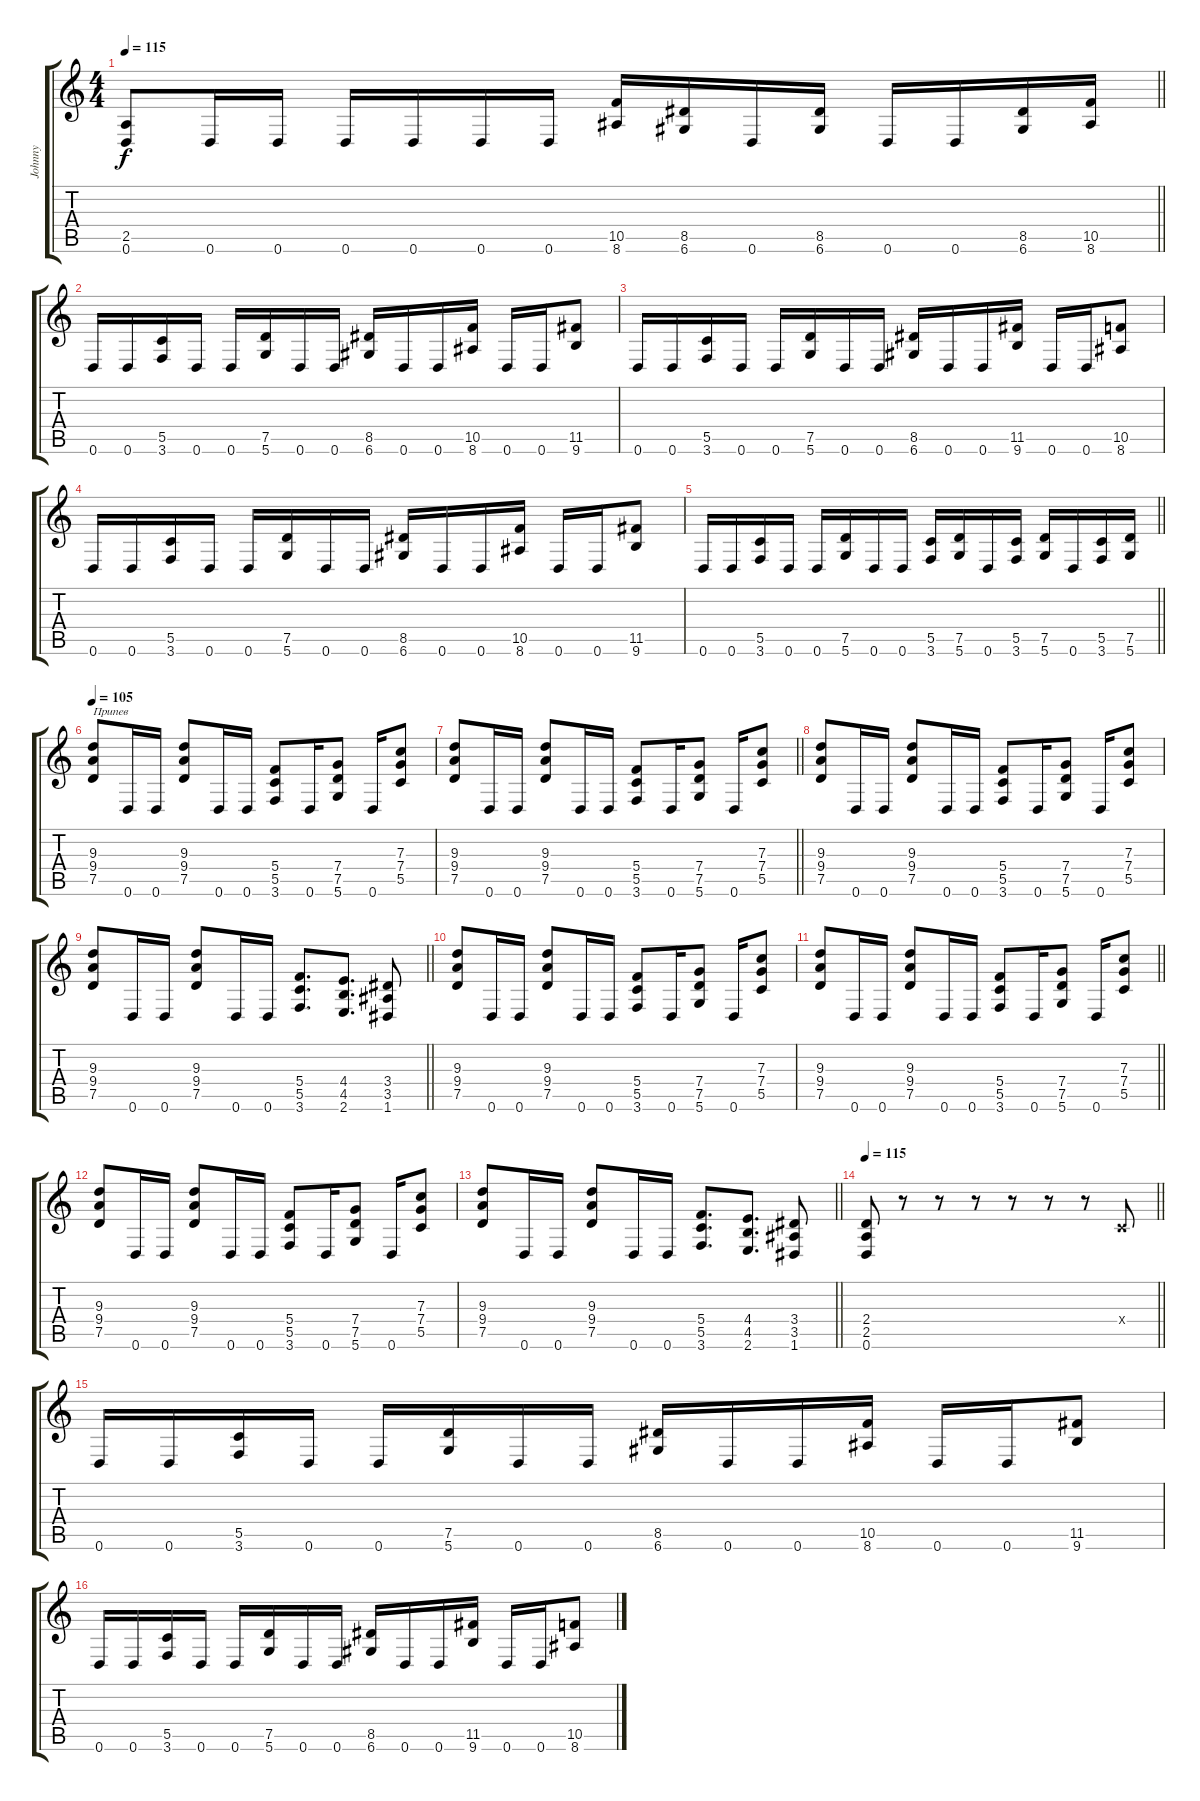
\track ("Johnny" "Johnny") {instrument distortionguitar}
\staff {score tabs}
\tuning (D4 A3 F3 C3 G2 D2) {hide}
\ts (4 4)
\tempo 115
\clef g2
\barLineRight lightlight
\ks c
(2.5 0.6).8{dy f} 0.6.16 0.6.16 0.6.16 0.6.16 0.6.16 0.6.16 (10.5 8.6).16 (8.5 6.6).16 0.6.16 (8.5 6.6).16 0.6.16 0.6.16 (8.5 6.6).16 (10.5 8.6).16 |
0.6.16 0.6.16 (5.5 3.6).16 0.6.16 0.6.16 (7.5 5.6).16 0.6.16 0.6.16 (8.5 6.6).16 0.6.16 0.6.16 (10.5 8.6).16 0.6.16 0.6.16 (11.5 9.6).8 |
0.6.16 0.6.16 (5.5 3.6).16 0.6.16 0.6.16 (7.5 5.6).16 0.6.16 0.6.16 (8.5 6.6).16 0.6.16 0.6.16 (11.5 9.6).16 0.6.16 0.6.16 (10.5 8.6).8 |
0.6.16 0.6.16 (5.5 3.6).16 0.6.16 0.6.16 (7.5 5.6).16 0.6.16 0.6.16 (8.5 6.6).16 0.6.16 0.6.16 (10.5 8.6).16 0.6.16 0.6.16 (11.5 9.6).8 |
\barLineRight lightlight
0.6.16 0.6.16 (5.5 3.6).16 0.6.16 0.6.16 (7.5 5.6).16 0.6.16 0.6.16 (5.5 3.6).16 (7.5 5.6).16 0.6.16 (5.5 3.6).16 (7.5 5.6).16 0.6.16 (5.5 3.6).16 (7.5 5.6).16 |
\tempo 105
(9.3 9.4 7.5).8{txt "Припев"} 0.6.16 0.6.16 (9.3 9.4 7.5).8 0.6.16 0.6.16 (5.4 5.5 3.6).8 0.6.16 (7.4 7.5 5.6).8 0.6.16 (7.3 7.4 5.5).8 |
\barLineRight lightlight
(9.3 9.4 7.5).8 0.6.16 0.6.16 (9.3 9.4 7.5).8 0.6.16 0.6.16 (5.4 5.5 3.6).8 0.6.16 (7.4 7.5 5.6).8 0.6.16 (7.3 7.4 5.5).8 |
(9.3 9.4 7.5).8 0.6.16 0.6.16 (9.3 9.4 7.5).8 0.6.16 0.6.16 (5.4 5.5 3.6).8 0.6.16 (7.4 7.5 5.6).8 0.6.16 (7.3 7.4 5.5).8 |
\barLineRight lightlight
(9.3 9.4 7.5).8 0.6.16 0.6.16 (9.3 9.4 7.5).8 0.6.16 0.6.16 (5.4 5.5 3.6).8{d} (4.4 4.5 2.6).8{d} (3.4 3.5 1.6).8 |
(9.3 9.4 7.5).8 0.6.16 0.6.16 (9.3 9.4 7.5).8 0.6.16 0.6.16 (5.4 5.5 3.6).8 0.6.16 (7.4 7.5 5.6).8 0.6.16 (7.3 7.4 5.5).8 |
\barLineRight lightlight
(9.3 9.4 7.5).8 0.6.16 0.6.16 (9.3 9.4 7.5).8 0.6.16 0.6.16 (5.4 5.5 3.6).8 0.6.16 (7.4 7.5 5.6).8 0.6.16 (7.3 7.4 5.5).8 |
(9.3 9.4 7.5).8 0.6.16 0.6.16 (9.3 9.4 7.5).8 0.6.16 0.6.16 (5.4 5.5 3.6).8 0.6.16 (7.4 7.5 5.6).8 0.6.16 (7.3 7.4 5.5).8 |
\barLineRight lightlight
(9.3 9.4 7.5).8 0.6.16 0.6.16 (9.3 9.4 7.5).8 0.6.16 0.6.16 (5.4 5.5 3.6).8{d} (4.4 4.5 2.6).8{d} (3.4 3.5 1.6).8 |
\tempo 115
\barLineRight lightlight
(2.4 2.5 0.6).8 r.8 r.8 r.8 r.8 r.8 r.8 0.4{x}.8 |
0.6.16 0.6.16 (5.5 3.6).16 0.6.16 0.6.16 (7.5 5.6).16 0.6.16 0.6.16 (8.5 6.6).16 0.6.16 0.6.16 (10.5 8.6).16 0.6.16 0.6.16 (11.5 9.6).8 |
0.6.16 0.6.16 (5.5 3.6).16 0.6.16 0.6.16 (7.5 5.6).16 0.6.16 0.6.16 (8.5 6.6).16 0.6.16 0.6.16 (11.5 9.6).16 0.6.16 0.6.16 (10.5 8.6).8
